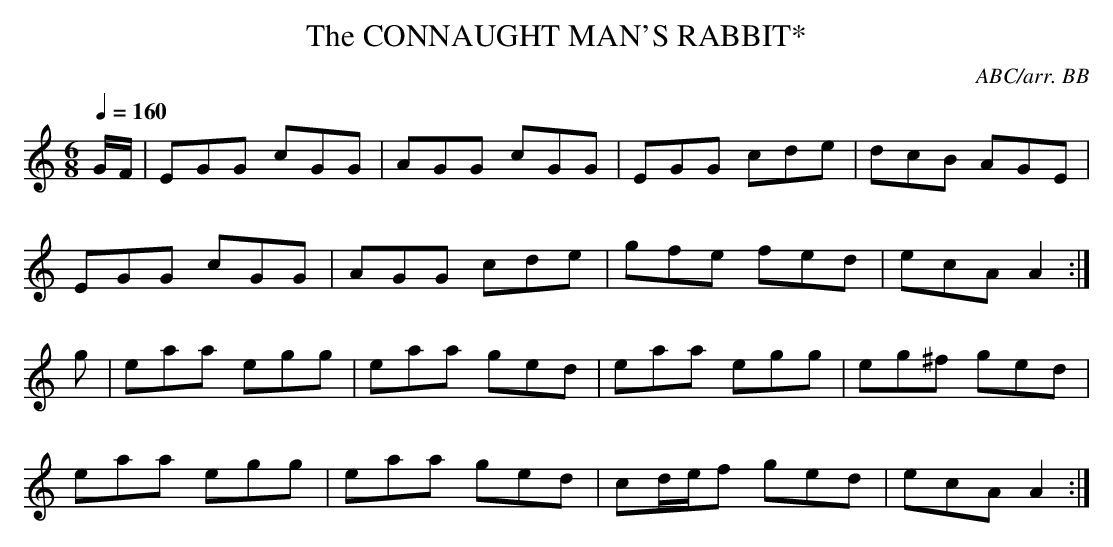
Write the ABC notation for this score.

X:1
T:CONNAUGHT MAN'S RABBIT*, The
C:ABC/arr. BB
Y:"quick"
confusion between this version and the session "CM's
Rambles"
Q:1/4=160
L:1/8
M:6/8
K:Am
G/F/|EGG cGG|AGG cGG|EGG cde|dcB AGE|
EGG cGG|AGG cde|gfe fed|ecA A2 :|
g|eaa egg|eaa ged|eaa egg|eg^f ged|
eaa egg|eaa ged|cd/e/f ged|ecA A2 :|
